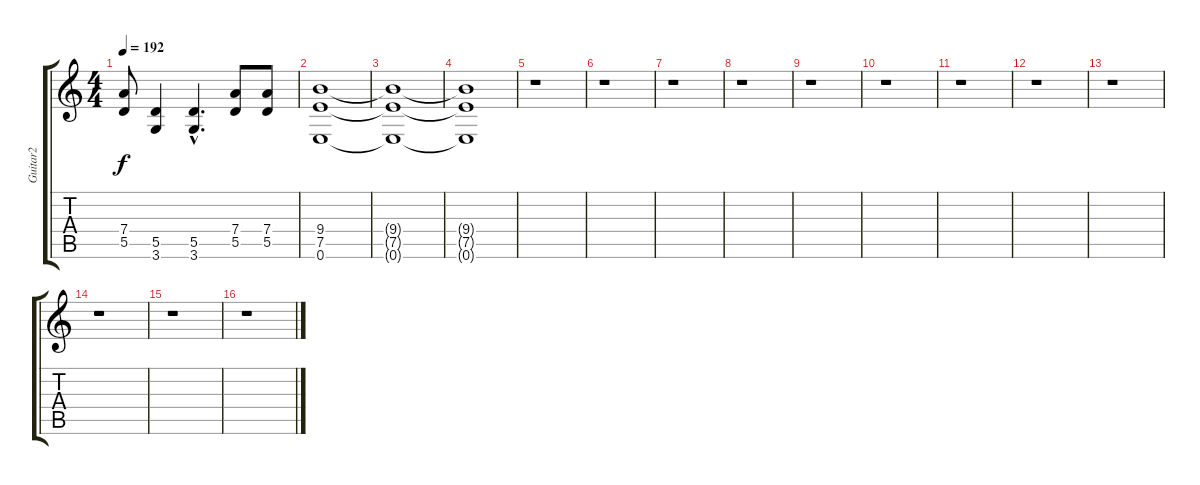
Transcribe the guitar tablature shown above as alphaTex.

\track ("Guitar2" "Guitar2") {instrument distortionguitar}
\staff {score tabs}
\tuning (E4 B3 G3 D3 A2 E2) {hide}
\ts (4 4)
\tempo 192
\clef g2
\ks c
(7.4 5.5).8{dy f} (5.5 3.6).4 (5.5{hac} 3.6{hac}).4{d} (7.4 5.5).8 (7.4 5.5).8 |
(9.4 7.5 0.6).1 |
(9.4{t} 7.5{t} 0.6{t}).1 |
(9.4{t} 7.5{t} 0.6{t}).1 |
r.1 |
r.1 |
r.1 |
r.1 |
r.1 |
r.1 |
r.1 |
r.1 |
r.1 |
r.1 |
r.1 |
r.1
